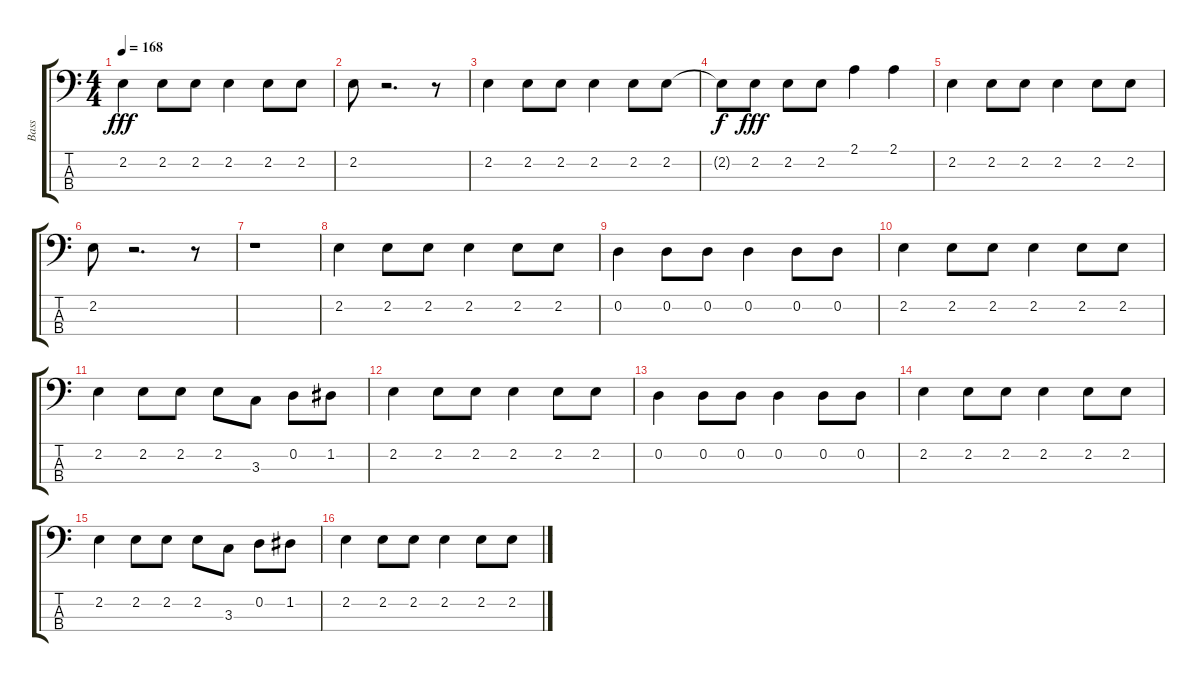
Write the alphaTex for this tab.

\track ("Bass" "Bass") {instrument electricbassfinger}
\staff {score tabs}
\tuning (G2 D2 A1 E1) {hide}
\ts (4 4)
\tempo 168
\clef f4
\ks c
2.2.4{dy fff} 2.2.8 2.2.8 2.2.4 2.2.8 2.2.8 |
2.2.8 r.2{d} r.8 |
2.2.4 2.2.8 2.2.8 2.2.4 2.2.8 2.2.8 |
2.2{t}.8{dy f} 2.2.8{dy fff} 2.2.8 2.2.8 2.1.4 2.1.4 |
2.2.4 2.2.8 2.2.8 2.2.4 2.2.8 2.2.8 |
2.2.8 r.2{d} r.8 |
r.1 |
2.2.4 2.2.8 2.2.8 2.2.4 2.2.8 2.2.8 |
0.2.4 0.2.8 0.2.8 0.2.4 0.2.8 0.2.8 |
2.2.4 2.2.8 2.2.8 2.2.4 2.2.8 2.2.8 |
2.2.4 2.2.8 2.2.8 2.2.8 3.3.8 0.2.8 1.2.8 |
2.2.4 2.2.8 2.2.8 2.2.4 2.2.8 2.2.8 |
0.2.4 0.2.8 0.2.8 0.2.4 0.2.8 0.2.8 |
2.2.4 2.2.8 2.2.8 2.2.4 2.2.8 2.2.8 |
2.2.4 2.2.8 2.2.8 2.2.8 3.3.8 0.2.8 1.2.8 |
2.2.4 2.2.8 2.2.8 2.2.4 2.2.8 2.2.8
